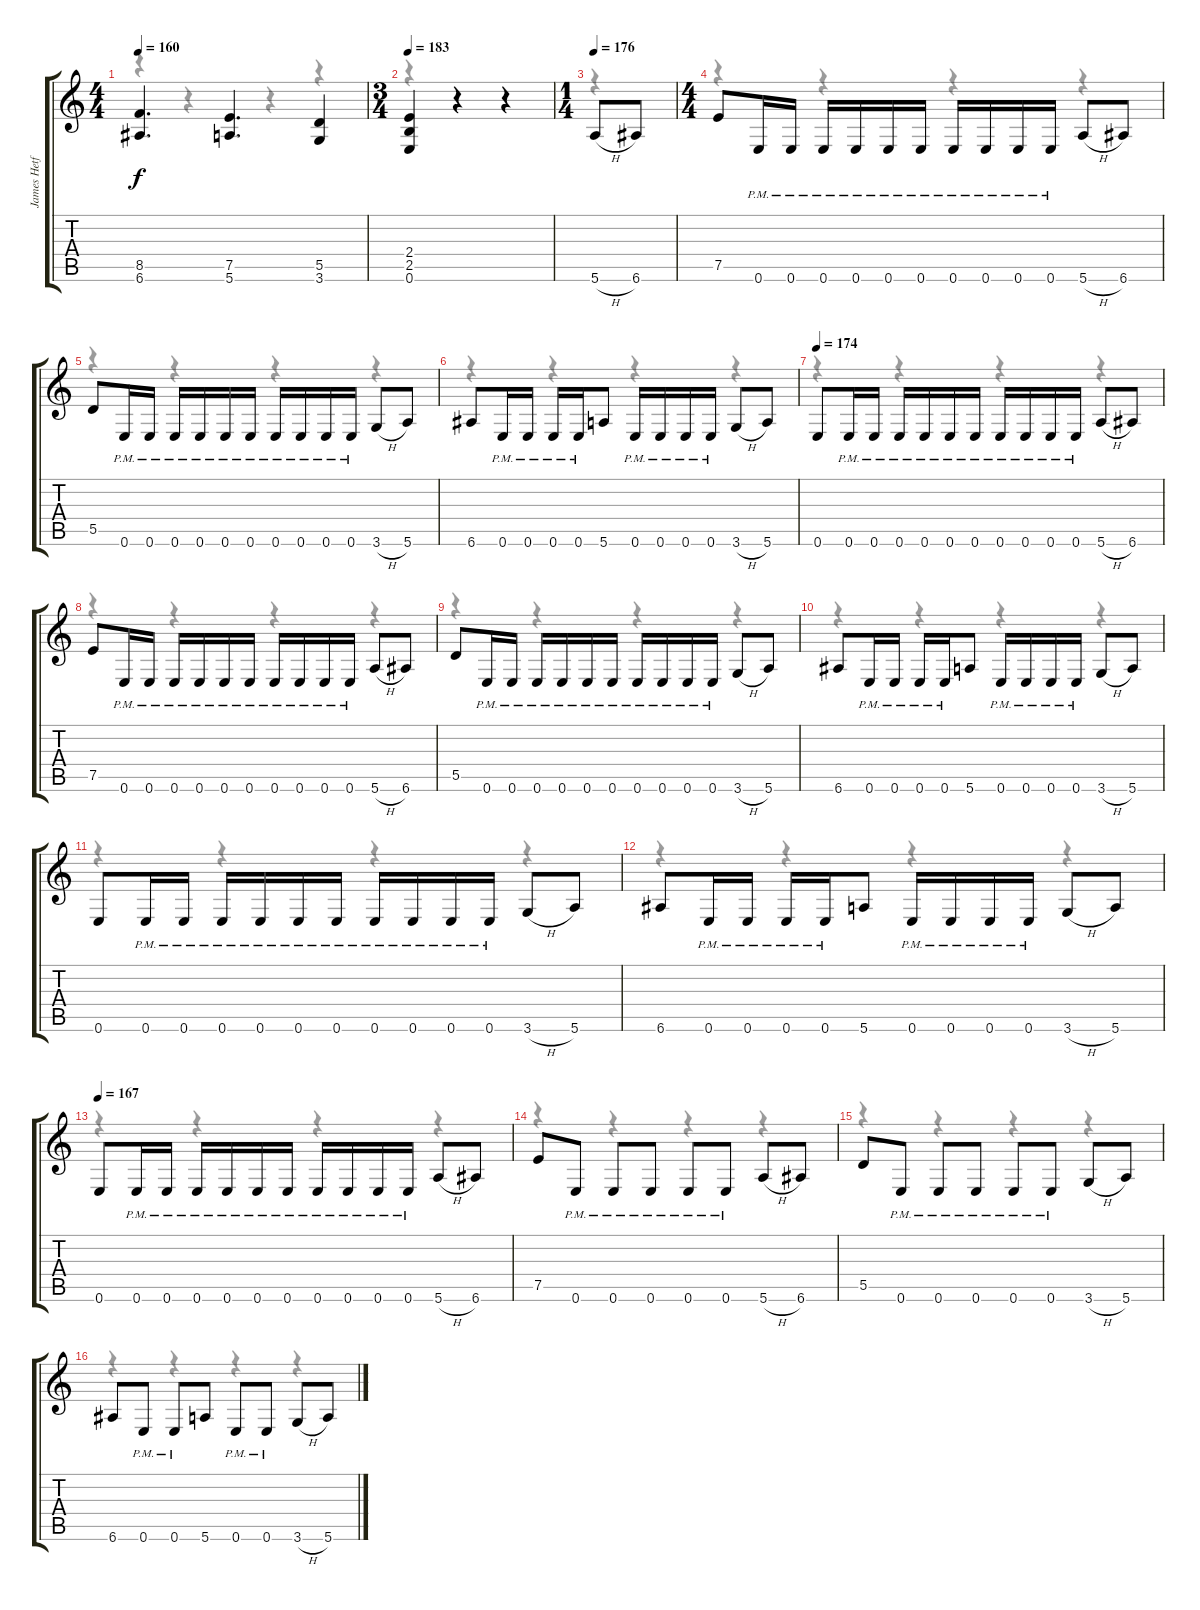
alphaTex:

\track ("James Hetfield" "James Hetf") {instrument distortionguitar}
\staff {score tabs}
\tuning (E4 B3 G3 D3 A2 E2) {hide}
\voice
\ts (4 4)
\tempo 160
\clef g2
\ks c
(8.5 6.6).4{d dy f} (7.5 5.6).4{d} (5.5 3.6).4 |
\ts (3 4)
\tempo 183
(2.4 2.5 0.6).4 r.4 r.4 |
\ts (1 4)
\tempo 176
5.6{h}.8 6.6.8 |
\ts (4 4)
7.5.8 0.6{pm}.16 0.6{pm}.16 0.6{pm}.16 0.6{pm}.16 0.6{pm}.16 0.6{pm}.16 0.6{pm}.16 0.6{pm}.16 0.6{pm}.16 0.6{pm}.16 5.6{h}.8 6.6.8 |
5.5.8 0.6{pm}.16 0.6{pm}.16 0.6{pm}.16 0.6{pm}.16 0.6{pm}.16 0.6{pm}.16 0.6{pm}.16 0.6{pm}.16 0.6{pm}.16 0.6{pm}.16 3.6{h}.8 5.6.8 |
6.6.8 0.6{pm}.16 0.6{pm}.16 0.6{pm}.16 0.6{pm}.16 5.6.8 0.6{pm}.16 0.6{pm}.16 0.6{pm}.16 0.6{pm}.16 3.6{h}.8 5.6.8 |
\tempo 174
0.6.8 0.6{pm}.16 0.6{pm}.16 0.6{pm}.16 0.6{pm}.16 0.6{pm}.16 0.6{pm}.16 0.6{pm}.16 0.6{pm}.16 0.6{pm}.16 0.6{pm}.16 5.6{h}.8 6.6.8 |
7.5.8 0.6{pm}.16 0.6{pm}.16 0.6{pm}.16 0.6{pm}.16 0.6{pm}.16 0.6{pm}.16 0.6{pm}.16 0.6{pm}.16 0.6{pm}.16 0.6{pm}.16 5.6{h}.8 6.6.8 |
5.5.8 0.6{pm}.16 0.6{pm}.16 0.6{pm}.16 0.6{pm}.16 0.6{pm}.16 0.6{pm}.16 0.6{pm}.16 0.6{pm}.16 0.6{pm}.16 0.6{pm}.16 3.6{h}.8 5.6.8 |
6.6.8 0.6{pm}.16 0.6{pm}.16 0.6{pm}.16 0.6{pm}.16 5.6.8 0.6{pm}.16 0.6{pm}.16 0.6{pm}.16 0.6{pm}.16 3.6{h}.8 5.6.8 |
0.6.8 0.6{pm}.16 0.6{pm}.16 0.6{pm}.16 0.6{pm}.16 0.6{pm}.16 0.6{pm}.16 0.6{pm}.16 0.6{pm}.16 0.6{pm}.16 0.6{pm}.16 3.6{h}.8 5.6.8 |
6.6.8 0.6{pm}.16 0.6{pm}.16 0.6{pm}.16 0.6{pm}.16 5.6.8 0.6{pm}.16 0.6{pm}.16 0.6{pm}.16 0.6{pm}.16 3.6{h}.8 5.6.8 |
\tempo 167
0.6.8 0.6{pm}.16 0.6{pm}.16 0.6{pm}.16 0.6{pm}.16 0.6{pm}.16 0.6{pm}.16 0.6{pm}.16 0.6{pm}.16 0.6{pm}.16 0.6{pm}.16 5.6{h}.8 6.6.8 |
7.5.8 0.6{pm}.8 0.6{pm}.8 0.6{pm}.8 0.6{pm}.8 0.6{pm}.8 5.6{h}.8 6.6.8 |
5.5.8 0.6{pm}.8 0.6{pm}.8 0.6{pm}.8 0.6{pm}.8 0.6{pm}.8 3.6{h}.8 5.6.8 |
6.6.8 0.6{pm}.8 0.6{pm}.8 5.6.8 0.6{pm}.8 0.6{pm}.8 3.6{h}.8 5.6.8
\voice
\clef g2
\ottava regular
\simile none
\ks c
r.4{dy f} r.4 r.4 r.4 |
r.4 r.4 r.4 |
r.4 |
r.4 r.4 r.4 r.4 |
r.4 r.4 r.4 r.4 |
r.4 r.4 r.4 r.4 |
r.4 r.4 r.4 r.4 |
r.4 r.4 r.4 r.4 |
r.4 r.4 r.4 r.4 |
r.4 r.4 r.4 r.4 |
r.4 r.4 r.4 r.4 |
r.4 r.4 r.4 r.4 |
r.4 r.4 r.4 r.4 |
r.4 r.4 r.4 r.4 |
r.4 r.4 r.4 r.4 |
r.4 r.4 r.4 r.4
